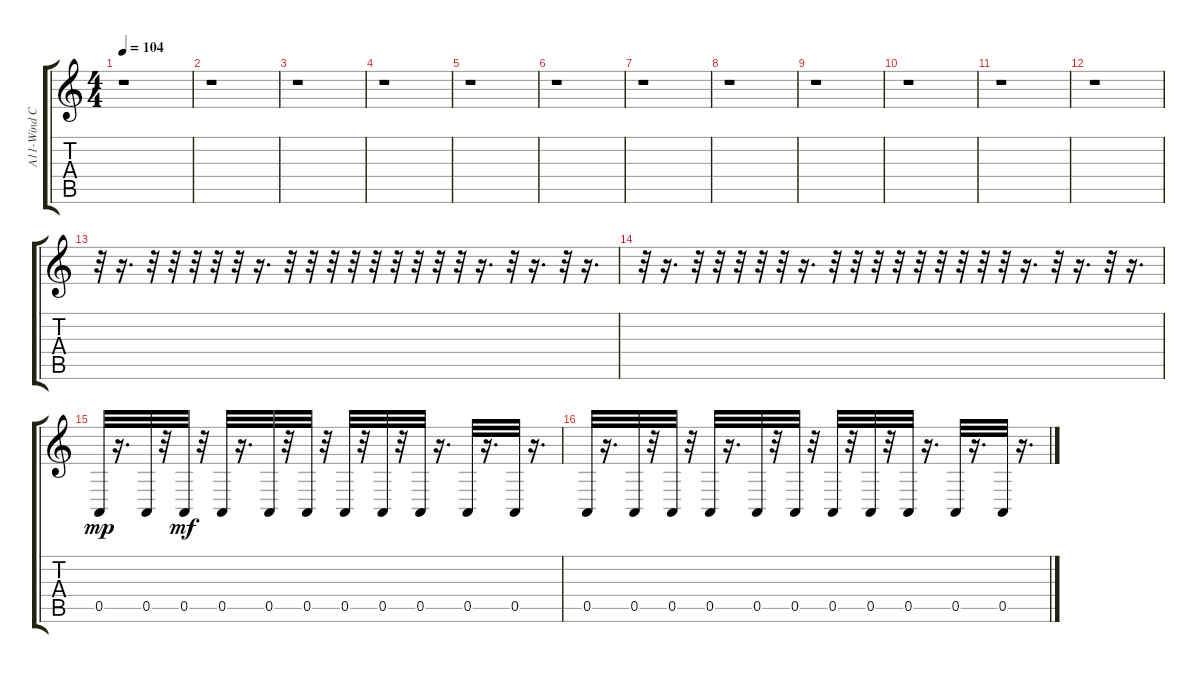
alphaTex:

\track ("A11-Wind Chimes " "A11-Wind C") {instrument seashore}
\staff {score tabs}
\tuning (E4 B3 G3 D3 A2 E2) {hide}
\ts (4 4)
\tempo 104
\clef g2
\ks c
r.1{dy mf} |
r.1 |
r.1 |
r.1 |
r.1 |
r.1 |
r.1 |
r.1 |
r.1 |
r.1 |
r.1 |
r.1 |
r.32{instrument seashore} r.16{d} r.32 r.32 r.32 r.32 r.32 r.16{d} r.32 r.32 r.32 r.32 r.32 r.32 r.32 r.32 r.32 r.16{d} r.32 r.16{d} r.32 r.16{d} |
r.32 r.16{d} r.32 r.32 r.32 r.32 r.32 r.16{d} r.32 r.32 r.32 r.32 r.32 r.32 r.32 r.32 r.32 r.16{d} r.32 r.16{d} r.32 r.16{d} |
0.5.32{dy mp} r.16{d} 0.5.32 r.32 0.5.32{dy mf} r.32 0.5.32 r.16{d} 0.5.32 r.32 0.5.32 r.32 0.5.32 r.32 0.5.32 r.32 0.5.32 r.16{d} 0.5.32 r.16{d} 0.5.32 r.16{d} |
0.5.32 r.16{d} 0.5.32 r.32 0.5.32 r.32 0.5.32 r.16{d} 0.5.32 r.32 0.5.32 r.32 0.5.32 r.32 0.5.32 r.32 0.5.32 r.16{d} 0.5.32 r.16{d} 0.5.32 r.16{d}
